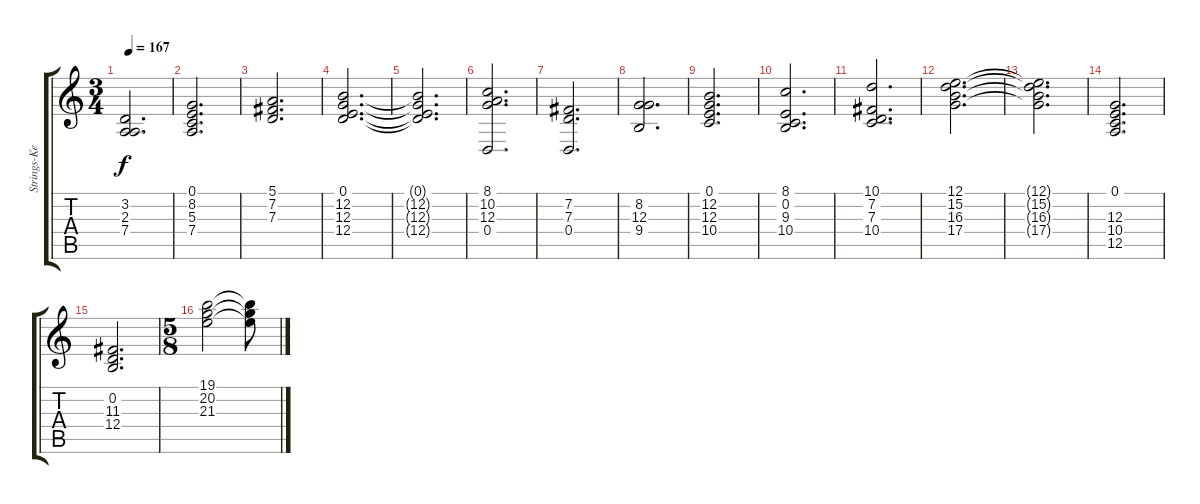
\track ("Strings-Kevin Moore" "Strings-Ke") {instrument stringensemble1}
\staff {score tabs}
\tuning (E4 B3 G3 D3 A2 E2) {hide}
\ts (3 4)
\tempo 167
\clef g2
\ks c
(3.2 2.3 7.4).2{d dy f} |
(0.1 8.2 5.3 7.4).2{d} |
(5.1 7.2 7.3).2{d} |
(0.1 12.2 12.3 12.4).2{d} |
(0.1{t} 12.2{t} 12.3{t} 12.4{t}).2{d} |
(8.1 10.2 12.3 0.4).2{d} |
(7.2 7.3 0.4).2{d} |
(8.2 12.3 9.4).2{d} |
(0.1 12.2 12.3 10.4).2{d} |
(8.1 0.2 9.3 10.4).2{d} |
(10.1 7.2 7.3 10.4).2{d} |
(12.1 15.2 16.3 17.4).2{d} |
(12.1{t} 15.2{t} 16.3{t} 17.4{t}).2{d} |
(0.1 12.3 10.4 12.5).2{d} |
(0.2 11.3 12.4).2{d} |
\ts (5 8)
(19.1 20.2 21.3).2 (19.1{t} 20.2{t} 21.3{t}).8
